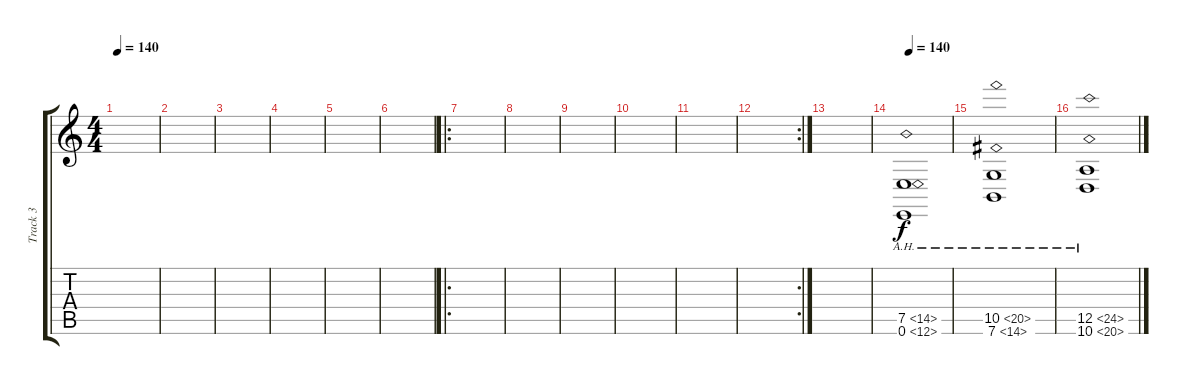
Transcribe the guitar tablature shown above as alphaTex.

\track ("Track 3" "Track 3") {instrument stringensemble1}
\staff {score tabs}
\tuning (E4 B3 G3 D3 A2 E2) {hide}
\ts (4 4)
\tempo 140
\clef g2
\ks c
|
|
|
|
|
|
\ro
|
|
|
|
|
\rc 2
|
|
\tempo 140
(7.5{ah 7} 0.6{ah 12}).1{volume 6} |
(10.5{ah 10} 7.6{ah 7}).1 |
(12.5{ah 12} 10.6{ah 10}).1
